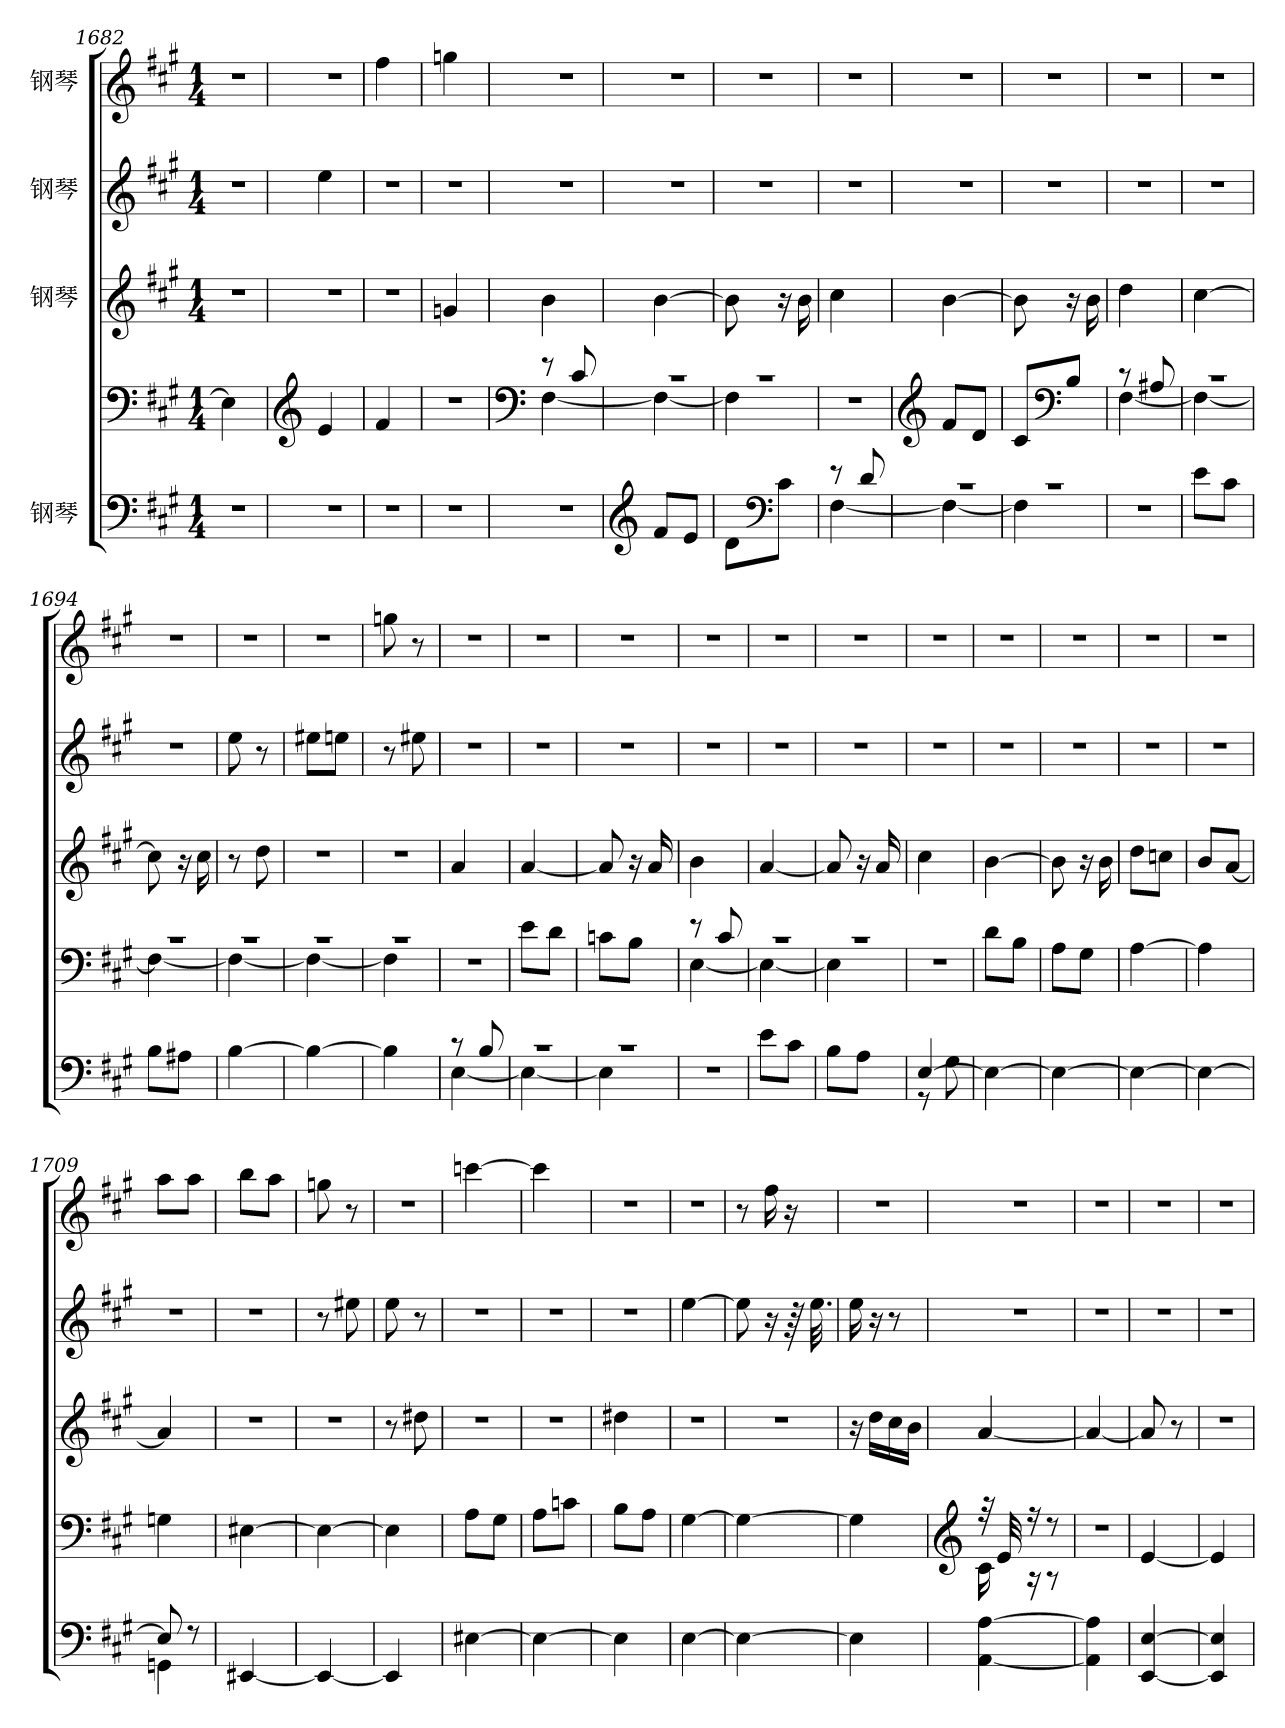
**kern	**kern	**kern	**kern	**kern
*part4	*part4	*part3	*part2	*part1
*staff5	*staff4	*staff3	*staff2	*staff1
*I"钢琴	*	*I"钢琴	*I"钢琴	*I"钢琴
!!LO:LB:g=z
*clefF4	*clefF4	*clefG2	*clefG2	*clefG2
*k[f#c#g#]	*k[f#c#g#]	*k[f#c#g#]	*k[f#c#g#]	*k[f#c#g#]
*M1/4	*M1/4	*M1/4	*M1/4	*M1/4
=1682	=1682	=1682	=1682	=1682
4r	4E\]	4r	4r	4r
=1683	=1683	=1683	=1683	=1683
*	*clefG2	*	*	*
4r	4e/	4r	4ee\	4r
=1684	=1684	=1684	=1684	=1684
4r	4f#/	4r	4r	4ff#\
=1685	=1685	=1685	=1685	=1685
4r	4r	4gn/	4r	4ggn\
=1686	=1686	=1686	=1686	=1686
*	*clefF4	*	*	*
*	*^	*	*	*
4r	8r	[4F#\	4b\	4r	4r
.	8c#/	.	.	.	.
=1687	=1687	=1687	=1687	=1687	=1687
*clefG2	*	*	*	*	*
8f#/L	4r	4F#\_	[4b\	4r	4r
8e/J	.	.	.	.	.
=1688	=1688	=1688	=1688	=1688	=1688
8d\L	4r	4F#\]	8b\]	4r	4r
*clefF4	*	*	*	*	*
8c#\J	.	.	16r	.	.
.	.	.	16b\	.	.
*	*v	*v	*	*	*
=1689	=1689	=1689	=1689	=1689
*^	*	*	*	*
8r	[4F#\	4r	4cc#\	4r	4r
8d/	.	.	.	.	.
=1690	=1690	=1690	=1690	=1690	=1690
*	*	*clefG2	*	*	*
4r	4F#\_	8f#/L	[4b\	4r	4r
.	.	8d/J	.	.	.
=1691	=1691	=1691	=1691	=1691	=1691
4r	4F#\]	8c#/L	8b\]	4r	4r
*	*	*clefF4	*	*	*
.	.	8B/J	16r	.	.
.	.	.	16b\	.	.
*v	*v	*	*	*	*
!!LO:PB:g=z
=1692	=1692	=1692	=1692	=1692
*	*^	*	*	*
4r	8r	[4F#\	4dd\	4r	4r
.	8A#X/	.	.	.	.
=1693	=1693	=1693	=1693	=1693	=1693
8e\L	4r	4F#\_	[4cc#\	4r	4r
8c#\J	.	.	.	.	.
=1694	=1694	=1694	=1694	=1694	=1694
8B\L	4r	4F#\_	8cc#\]	4r	4r
8A#X\J	.	.	16r	.	.
.	.	.	16cc#\	.	.
=1695	=1695	=1695	=1695	=1695	=1695
[4B\	4r	4F#\_	8r	8ee\	4r
.	.	.	8dd\	8r	.
=1696	=1696	=1696	=1696	=1696	=1696
4B\_	4r	4F#\_	4r	8ee#X\L	4r
.	.	.	.	8een\J	.
=1697	=1697	=1697	=1697	=1697	=1697
4B\]	4r	4F#\]	4r	8r	8ggn\
.	.	.	.	8ee#X\	8r
*	*v	*v	*	*	*
=1698	=1698	=1698	=1698	=1698
*^	*	*	*	*
8r	[4E\	4r	4a/	4r	4r
8B/	.	.	.	.	.
=1699	=1699	=1699	=1699	=1699	=1699
4r	4E\_	8e\L	[4a/	4r	4r
.	.	8d\J	.	.	.
=1700	=1700	=1700	=1700	=1700	=1700
4r	4E\]	8cn\L	8a/]	4r	4r
.	.	8B\J	16r	.	.
.	.	.	16a/	.	.
*v	*v	*	*	*	*
=1701	=1701	=1701	=1701	=1701
*	*^	*	*	*
4r	8r	[4E\	4b\	4r	4r
.	8c#/	.	.	.	.
!!LO:LB:g=z
=1702	=1702	=1702	=1702	=1702	=1702
8e\L	4r	4E\_	[4a/	4r	4r
8c#\J	.	.	.	.	.
=1703	=1703	=1703	=1703	=1703	=1703
8B\L	4r	4E\]	8a/]	4r	4r
8A\J	.	.	16r	.	.
.	.	.	16a/	.	.
*	*v	*v	*	*	*
=1704	=1704	=1704	=1704	=1704
*^	*	*	*	*
[4E/	8r	4r	4cc#\	4r	4r
.	8G#\	.	.	.	.
*v	*v	*	*	*	*
=1705	=1705	=1705	=1705	=1705
4E\_	8d\L	[4b\	4r	4r
.	8B\J	.	.	.
=1706	=1706	=1706	=1706	=1706
4E\_	8A\L	8b\]	4r	4r
.	8G#\J	16r	.	.
.	.	16b\	.	.
=1707	=1707	=1707	=1707	=1707
4E\_	[4A\	8dd\L	4r	4r
.	.	8ccn\J	.	.
=1708	=1708	=1708	=1708	=1708
4E\_	4A\]	8b/L	4r	4r
.	.	[8a/J	.	.
=1709	=1709	=1709	=1709	=1709
*^	*	*	*	*
8E/]	4GGn\	4Gn\	4a/]	4r	8aa\L
8r	.	.	.	.	8aa\J
*v	*v	*	*	*	*
=1710	=1710	=1710	=1710	=1710
[4EE#X/	[4E#X\	4r	4r	8bb\L
.	.	.	.	8aa\J
=1711	=1711	=1711	=1711	=1711
4EE#/_	4E#\_	4r	8r	8ggn\
.	.	.	8ee#X\	8r
!!LO:PB:g=z
=1712	=1712	=1712	=1712	=1712
4EE#/]	4E#\]	8r	8ee\	4r
.	.	8dd#X\	8r	.
=1713	=1713	=1713	=1713	=1713
[4E#X\	8A\L	4r	4r	[4cccn\
.	8G#\J	.	.	.
=1714	=1714	=1714	=1714	=1714
4E#\_	8A\L	4r	4r	4ccc\]
.	8cn\J	.	.	.
=1715	=1715	=1715	=1715	=1715
4E#\]	8B\L	4dd#X\	4r	4r
.	8A\J	.	.	.
=1716	=1716	=1716	=1716	=1716
[4E\	[4G#\	4r	[4ee\	4r
=1717	=1717	=1717	=1717	=1717
4E\_	4G#\_	4r	8ee\]	8r
.	.	.	16r	16ff#\
.	.	.	64r	16r
.	.	.	32.ee\	.
=1718	=1718	=1718	=1718	=1718
4E\]	4G#\]	16r	16ee\	4r
.	.	16dd\LL	16r	.
.	.	16cc#\	8r	.
.	.	16b\JJ	.	.
=1719	=1719	=1719	=1719	=1719
*	*clefG2	*	*	*
*	*^	*	*	*
[4AA\ [4A\	32r	16c#\	[4a/	4r	4r
.	32e/	.	.	.	.
.	16r	16r	.	.	.
.	8r	8r	.	.	.
*	*v	*v	*	*	*
=1720	=1720	=1720	=1720	=1720
4AA\] 4A\]	4r	4a/_	4r	4r
=1721	=1721	=1721	=1721	=1721
[4EE/ [4E/	[4e/	8a/]	4r	4r
.	.	8r	.	.
!!LO:LB:g=z
=1722	=1722	=1722	=1722	=1722
4EE/] 4E/]	4e/]	4r	4r	4r
=	=	=	=	=
*-	*-	*-	*-	*-
